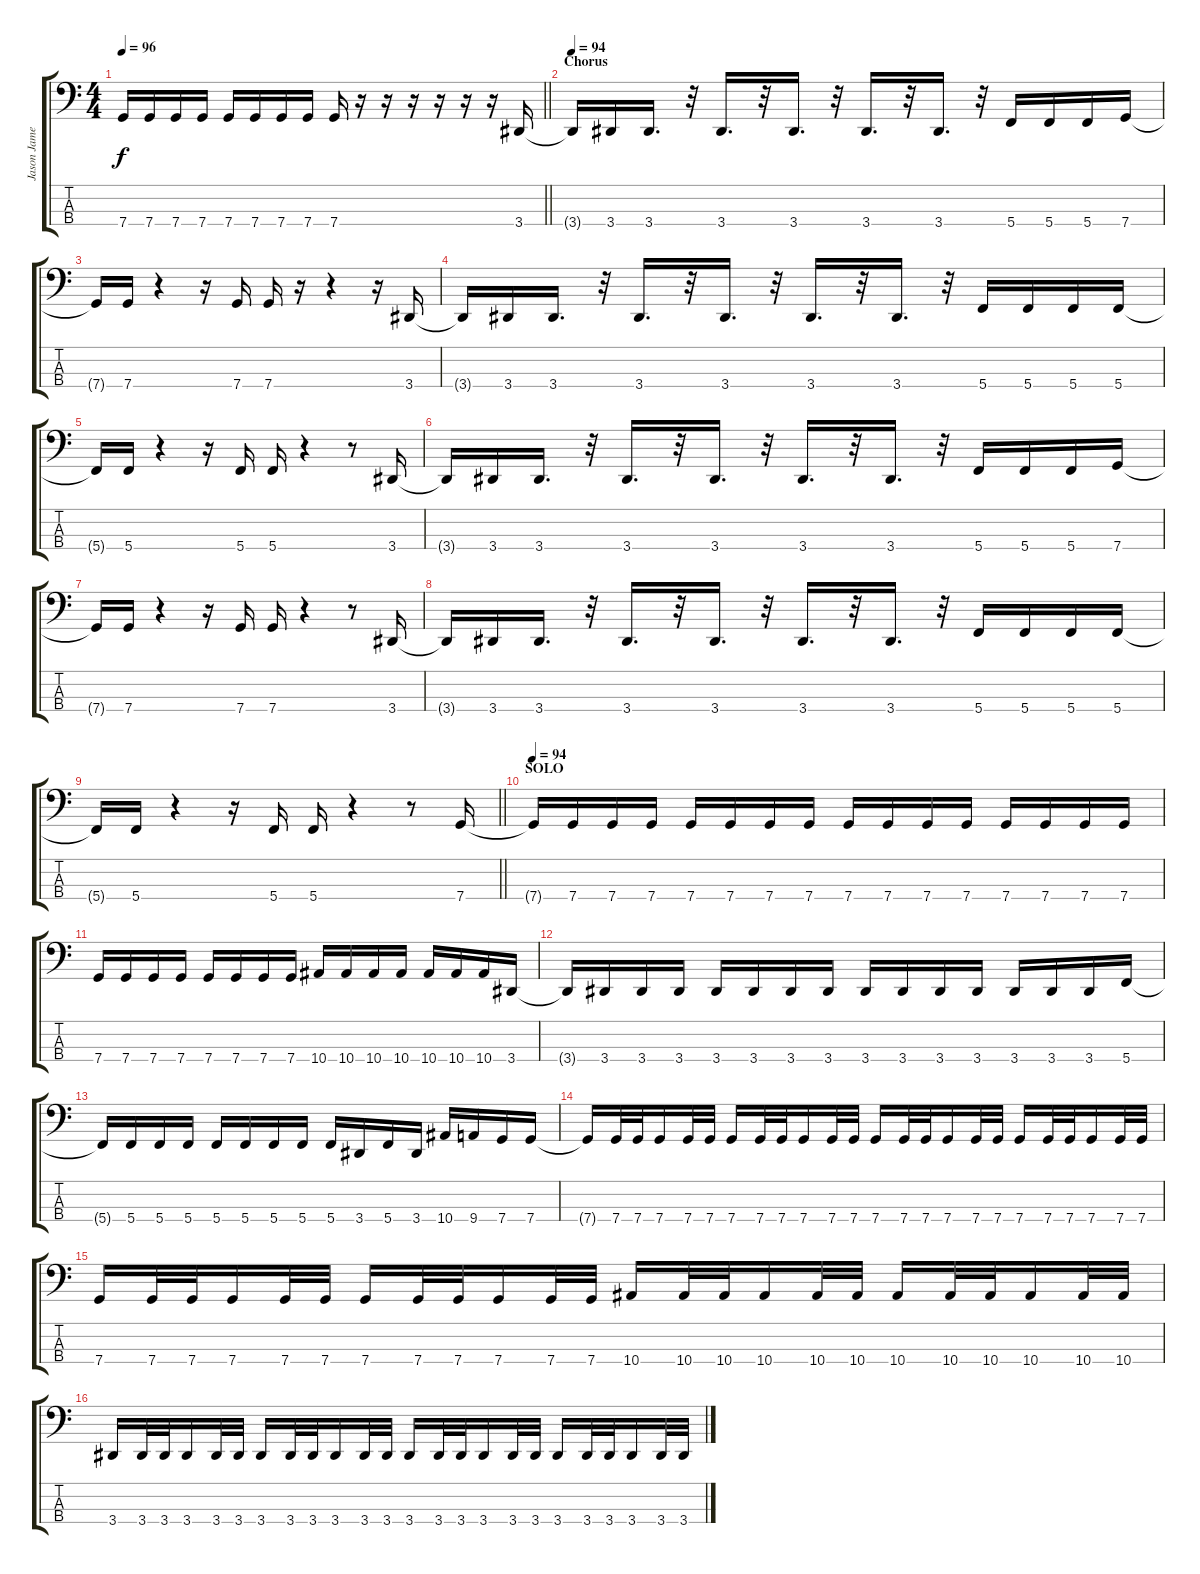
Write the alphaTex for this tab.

\track ("Jason James" "Jason Jame") {instrument electricbasspick}
\staff {score tabs}
\tuning (F2 C2 G1 C1) {hide}
\ts (4 4)
\tempo 96
\clef f4
\barLineRight lightlight
\ks c
7.4.16{dy f} 7.4.16 7.4.16 7.4.16 7.4.16 7.4.16 7.4.16 7.4.16 7.4.16 r.16 r.16 r.16 r.16 r.16 r.16 3.4.16 |
\section ("" "Chorus")
\tempo 94
3.4{t}.16 3.4.16 3.4.16{d} r.32 3.4.16{d} r.32 3.4.16{d} r.32 3.4.16{d} r.32 3.4.16{d} r.32 5.4.16 5.4.16 5.4.16 7.4.16 |
7.4{t}.16 7.4.16 r.4 r.16 7.4.16 7.4.16 r.16 r.4 r.16 3.4.16 |
3.4{t}.16 3.4.16 3.4.16{d} r.32 3.4.16{d} r.32 3.4.16{d} r.32 3.4.16{d} r.32 3.4.16{d} r.32 5.4.16 5.4.16 5.4.16 5.4.16 |
5.4{t}.16 5.4.16 r.4 r.16 5.4.16 5.4.16 r.4 r.8 3.4.16 |
3.4{t}.16 3.4.16 3.4.16{d} r.32 3.4.16{d} r.32 3.4.16{d} r.32 3.4.16{d} r.32 3.4.16{d} r.32 5.4.16 5.4.16 5.4.16 7.4.16 |
7.4{t}.16 7.4.16 r.4 r.16 7.4.16 7.4.16 r.4 r.8 3.4.16 |
3.4{t}.16 3.4.16 3.4.16{d} r.32 3.4.16{d} r.32 3.4.16{d} r.32 3.4.16{d} r.32 3.4.16{d} r.32 5.4.16 5.4.16 5.4.16 5.4.16 |
\barLineRight lightlight
5.4{t}.16 5.4.16 r.4 r.16 5.4.16 5.4.16 r.4 r.8 7.4.16 |
\section ("" "SOLO")
\tempo 94
7.4{t}.16 7.4.16 7.4.16 7.4.16 7.4.16 7.4.16 7.4.16 7.4.16 7.4.16 7.4.16 7.4.16 7.4.16 7.4.16 7.4.16 7.4.16 7.4.16 |
7.4.16 7.4.16 7.4.16 7.4.16 7.4.16 7.4.16 7.4.16 7.4.16 10.4.16 10.4.16 10.4.16 10.4.16 10.4.16 10.4.16 10.4.16 3.4.16 |
3.4{t}.16 3.4.16 3.4.16 3.4.16 3.4.16 3.4.16 3.4.16 3.4.16 3.4.16 3.4.16 3.4.16 3.4.16 3.4.16 3.4.16 3.4.16 5.4.16 |
5.4{t}.16 5.4.16 5.4.16 5.4.16 5.4.16 5.4.16 5.4.16 5.4.16 5.4.16 3.4.16 5.4.16 3.4.16 10.4.16 9.4.16 7.4.16 7.4.16 |
7.4{t}.16 7.4.32 7.4.32 7.4.16 7.4.32 7.4.32 7.4.16 7.4.32 7.4.32 7.4.16 7.4.32 7.4.32 7.4.16 7.4.32 7.4.32 7.4.16 7.4.32 7.4.32 7.4.16 7.4.32 7.4.32 7.4.16 7.4.32 7.4.32 |
7.4.16 7.4.32 7.4.32 7.4.16 7.4.32 7.4.32 7.4.16 7.4.32 7.4.32 7.4.16 7.4.32 7.4.32 10.4.16 10.4.32 10.4.32 10.4.16 10.4.32 10.4.32 10.4.16 10.4.32 10.4.32 10.4.16 10.4.32 10.4.32 |
3.4.16 3.4.32 3.4.32 3.4.16 3.4.32 3.4.32 3.4.16 3.4.32 3.4.32 3.4.16 3.4.32 3.4.32 3.4.16 3.4.32 3.4.32 3.4.16 3.4.32 3.4.32 3.4.16 3.4.32 3.4.32 3.4.16 3.4.32 3.4.32
